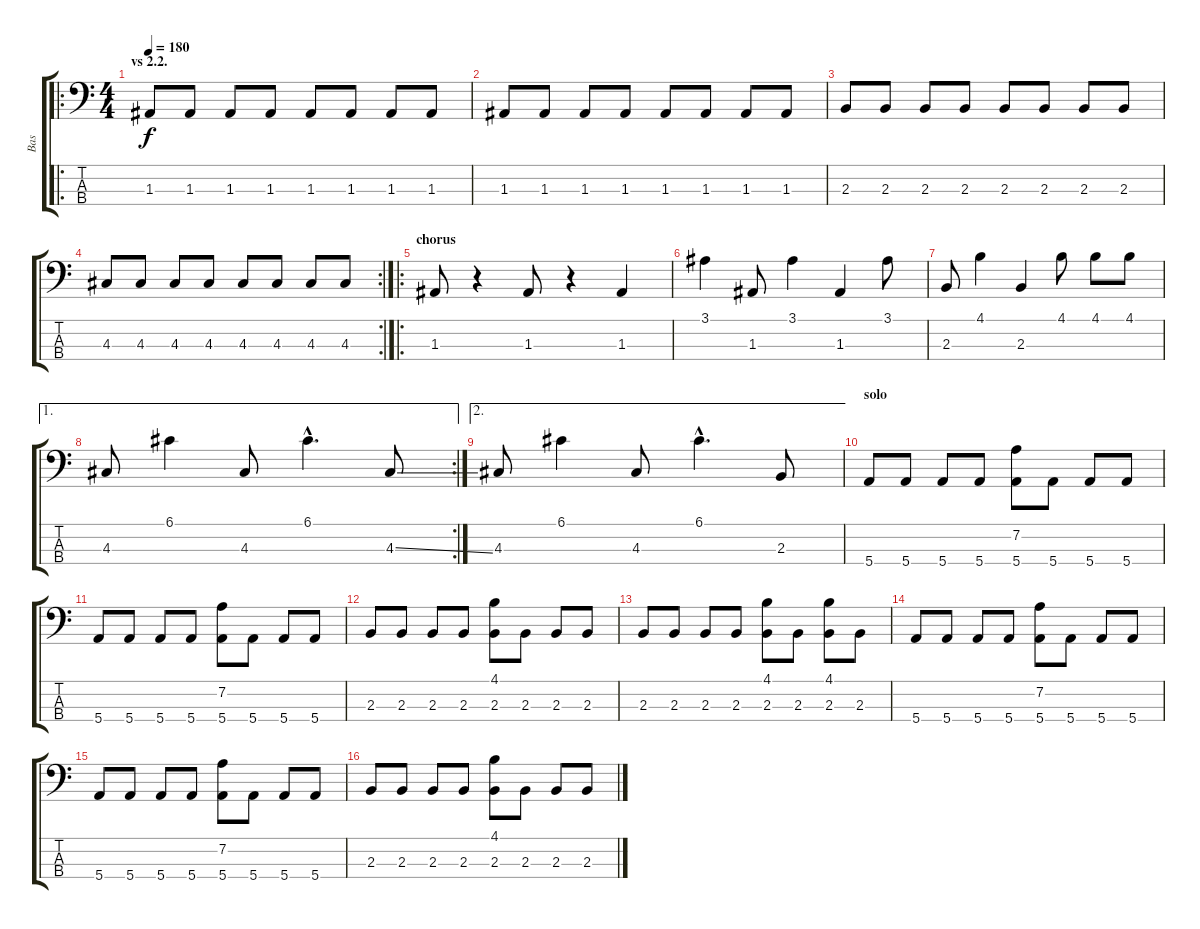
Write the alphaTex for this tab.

\track ("Bas" "Bas") {instrument electricbasspick}
\staff {score tabs}
\tuning (G2 D2 A1 E1) {hide}
\ro
\ts (4 4)
\section ("" "vs 2.2.")
\tempo 180
\clef f4
\ks c
1.3.8{dy f} 1.3.8 1.3.8 1.3.8 1.3.8 1.3.8 1.3.8 1.3.8 |
1.3.8 1.3.8 1.3.8 1.3.8 1.3.8 1.3.8 1.3.8 1.3.8 |
2.3.8 2.3.8 2.3.8 2.3.8 2.3.8 2.3.8 2.3.8 2.3.8 |
\rc 2
4.3.8 4.3.8 4.3.8 4.3.8 4.3.8 4.3.8 4.3.8 4.3.8 |
\ro
\section ("" "chorus")
1.3.8 r.4 1.3.8 r.4 1.3.4 |
3.1.4 1.3.8 3.1.4 1.3.4 3.1.8 |
2.3.8 4.1.4 2.3.4 4.1.8 4.1.8 4.1.8 |
\ae 1
\rc 2
4.3.8 6.1.4 4.3.8 6.1{hac}.4{d} 4.3{ss}.8 |
\ae 2
4.3.8 6.1.4 4.3.8 6.1{hac}.4{d} 2.3.8 |
\section ("" "solo")
5.4.8 5.4.8 5.4.8 5.4.8 (7.2 5.4).8 5.4.8 5.4.8 5.4.8 |
5.4.8 5.4.8 5.4.8 5.4.8 (7.2 5.4).8 5.4.8 5.4.8 5.4.8 |
2.3.8 2.3.8 2.3.8 2.3.8 (4.1 2.3).8 2.3.8 2.3.8 2.3.8 |
2.3.8 2.3.8 2.3.8 2.3.8 (4.1 2.3).8 2.3.8 (4.1 2.3).8 2.3.8 |
5.4.8 5.4.8 5.4.8 5.4.8 (7.2 5.4).8 5.4.8 5.4.8 5.4.8 |
5.4.8 5.4.8 5.4.8 5.4.8 (7.2 5.4).8 5.4.8 5.4.8 5.4.8 |
2.3.8 2.3.8 2.3.8 2.3.8 (4.1 2.3).8 2.3.8 2.3.8 2.3.8
